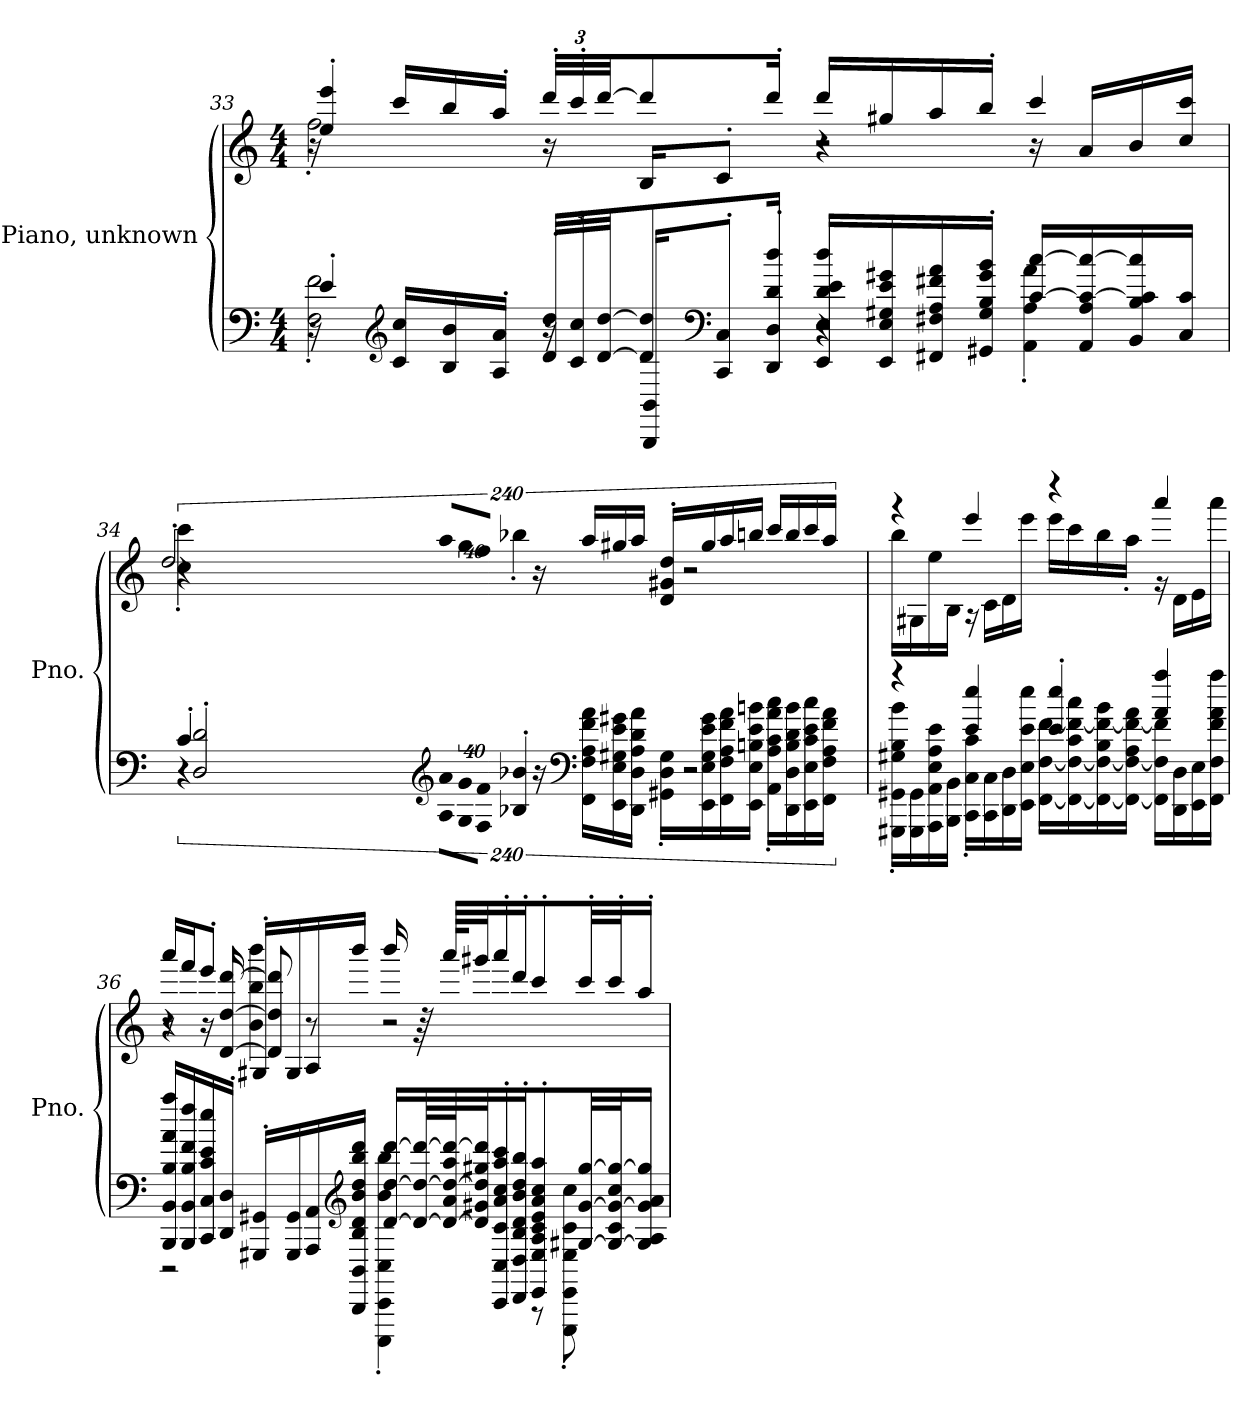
**kern	**kern
*part1	*part1
*staff2	*staff1
*I"Piano, unknown	*
*I'Pno.	*
!!LO:PB:g=z
*clefF4	*clefG2
*k[]	*k[]
*M4/4	*M4/4
=33	=33
*^	*^
*	*^	*	*^
16r	2F\' 2f\'	4e'/	16r	2ff'\	4ee/' 4eee/'
*clefG2	*	*	*	*	*
16c/ 16cc/LL	.	.	16ccc/LL	.	.
16B/ 16b/	.	.	16bb/	.	.
16A/' 16a/'JJ	.	.	16aa'/JJ	.	.
*Xbrackettup	*	*	*Xbrackettup	*	*
48d/' 48dd/'LLL	.	16r	48ddd'/LLL	.	16r
48c/' 48cc/'	.	.	48ccc'/	.	.
[48d/ [48dd/JJ	.	.	[48ddd/JJ	.	.
8d/] 8dd/]	.	16BBB/ 16BB/KL	8ddd/]	.	16B/KL
*clefF4	*	*	*	*	*
.	.	8CC/' 8C/'J	.	.	8c'/J
16DD/' 16D/' 16d/' 16dd/'Jk	.	.	16ddd'/Jk	.	.
16EE/ 16E/ 16d/ 16e/ 16dd/LL	4r	2r	16ddd/LL	2r	4r
16EE/ 16E/ 16G#X/ 16e/ 16g#X/	.	.	16gg#X/	.	.
16FF#X/ 16F#X/ 16A/ 16f#X/ 16a/	.	.	16aa/	.	.
16GG#X/' 16G#/' 16B/' 16g#/' 16b/'JJ	.	.	16bb'/JJ	.	.
[16c/ [16cc/LL	4AA\' 4A\' 4a\'	.	16r	.	4ccc/
16AA/ 16A/ 16c/_ 16cc/_	.	.	16a/LL	.	.
16BB/ 16B/ 16c/] 16cc/]	.	.	16b/	.	.
16C/ 16c/JJ	.	.	16cc/ 16ccc/JJ	.	.
!!LO:LB:g=z	!!	!!
=34	=34	=34	=34	=34	=34
*	*brackettup	*	*	*	*
!	!LO:N:vis=16	!	!	!	!
*	*	*	*brackettup	*	*
!	!	!	!LO:N:vis=16	!	!
4c'/	1920%137r	2D/' 2d/'	1920%137r	4cc\' 4ccc\'	2dd'/
*clefG2	*	*	*	*	*
!	!LO:N:vis=16	!	!LO:N:vis=16	!	!
.	1920%137A\ 1920%137a\LL	.	1920%137aa/LL	.	.
!	!LO:N:vis=32	!	!LO:N:vis=32	!	!
.	640%23G\ 640%23g\K	.	640%23gg/K	.	.
!	!LO:N:vis=16	!	!LO:N:vis=16	!	!
.	1920%137F\ 1920%137f\JJ	.	1920%137ff/JJ	.	.
4B-X/' 4b-X/'	16r	.	16r	4bb-X'\	.
*clefF4	*	*	*	*	*
.	16FF\ 16F\ 16A\ 16f\ 16a\LL	.	16aa/LL	.	.
.	16EE\ 16E\ 16G#X\ 16e\ 16g#X\	.	16gg#X/	.	.
.	16DD\ 16D\ 16A\ 16d\ 16a\JJ	.	16aa/JJ	.	.
2r	16GG#X\' 16D\' 16G#\'LL	2r	16d/' 16g#X/' 16dd/'LL	2r	2r
.	16EE\ 16E\ 16G#\ 16e\ 16g#\	.	16gg#/	.	.
.	16FF\ 16F\ 16A\ 16f\ 16a\	.	16aa/	.	.
.	16EE\ 16E\ 16Bn\ 16e\ 16bn\JJ	.	16bbn/JJ	.	.
.	16AA\' 16A\' 16c\' 16a\' 16cc\'LL	.	16ccc/LL	.	.
.	16DD\ 16D\ 16B\ 16d\ 16b\	.	16bb/	.	.
.	16EE\ 16E\ 16c\ 16e\ 16cc\	.	16ccc/	.	.
.	16FF\ 16F\ 16A\ 16f\ 16a\JJ	.	16aa/JJ	.	.
*	*v	*v	*	*	*
*	*	*	*v	*v
!!LO:LB:g=z
=35	=35	=35	=35
4r	16GGG#X\' 16GG#X\' 16G#X\' 16B\' 16b\'LL	4r	16bb\LL
.	16GGG#\ 16GG#\	.	16G#X\
.	16AAA\ 16AA\ 16E\ 16A\ 16e\	.	16ee\
.	16BBB\ 16BB\JJ	.	16B\JJ
4e/ 4ee/	16CC\' 16C\' 16c\'LL	4eee/	16r
.	16CC\ 16C\	.	16c\LL
.	16DD\ 16D\	.	16d\
.	16EE\ 16E\ 16e\ 16ee\JJ	.	16eee\JJ
4e/' 4ee/'	[16FF\ [16F\ [16f\LL	4r	16eee\LL
.	16FF\_ 16F\_ 16c\ 16f\_ 16cc\	.	16ccc\
.	16FF\_ 16F\_ 16B\ 16f\_ 16b\	.	16bb\
.	16FF\_ 16F\_ 16A\ 16f\_ 16a\JJ	.	16aa'\JJ
4a/ 4aa/	16FF\] 16F\] 16f\]LL	4aaa/	16r
.	16DD\ 16D\	.	16d\LL
.	16EE\ 16E\	.	16e\
.	16FF\ 16F\ 16f\ 16a\ 16aa\JJ	.	16aaa\JJ
!!LO:LB:g=z
=36	=36	=36	=36
*	*	*	*^
16BBB/ 16BB/ 16B/ 16a/ 16aa/LL	2r	16aaa/LL	4r	8r
16BBB/ 16BB/ 16B/ 16f/ 16ff/	.	16fff/J	.	.
16CC/ 16C/ 16c/ 16e/ 16ee/	.	8eee'/J	.	16r
16DD/' 16D/'JJ	.	.	.	[16d/ [16dd/ [16ddd/
16GGG#X/' 16GG#X/'LL	.	16G#X'/LL	4b\ 4bb\ 4bbb\	8d/] 8dd/] 8ddd/]
16GGG#/ 16GG#/	.	16G#/	.	.
16AAA/ 16AA/	.	16A/	.	8r
*clefG2	*	*	*	*
16BBB/ 16BB/ 16B/ 16d/ 16b/ 16dd/ 16bb/ 16ddd/JJ	.	16bbb/JJ	.	.
[16d/ [16dd/ [16ddd/LL	4CCC\' 4CC\' 4C\' 4b\' 4bb\'	16bbb/	2r	2r
64d/_ 64dd/_ 64ddd/_LL	.	64r	.	.
64d/_ 64a/ 64dd/_ 64aa/ 64ddd/_J	.	64aaa/KLLL	.	.
32d/] 32g#X/ 32dd/] 32gg#X/ 32ddd/]J	.	32ggg#X/J	.	.
16CC/' 16C/' 16c/' 16a/' 16cc/' 16aa/' 16ccc/'	.	16aaa'/	.	.
16DD/' 16D/' 16B/' 16d/' 16b/' 16dd/' 16bb/'J	.	16ddd'/J	.	.
8EE/' 8E/' 8A/' 8c/' 8e/' 8a/' 8cc/' 8aa/'	8r	8ccc'/	.	.
[32G#X/ [32g#/ [32gg#/LL	8EEE\' 8EE\' 8E\' 8c\' 8cc\'	32ccc'/LL	.	.
32G#/_ 32c/ 32g#/_ 32cc/ 32gg#/_J	.	32ccc'/J	.	.
16G#/] 16A/ 16g#/] 16a/ 16gg#/]JJ	.	16aa'/JJ	.	.
*v	*v	*	*	*
*	*v	*v	*v
=	=
*-	*-
